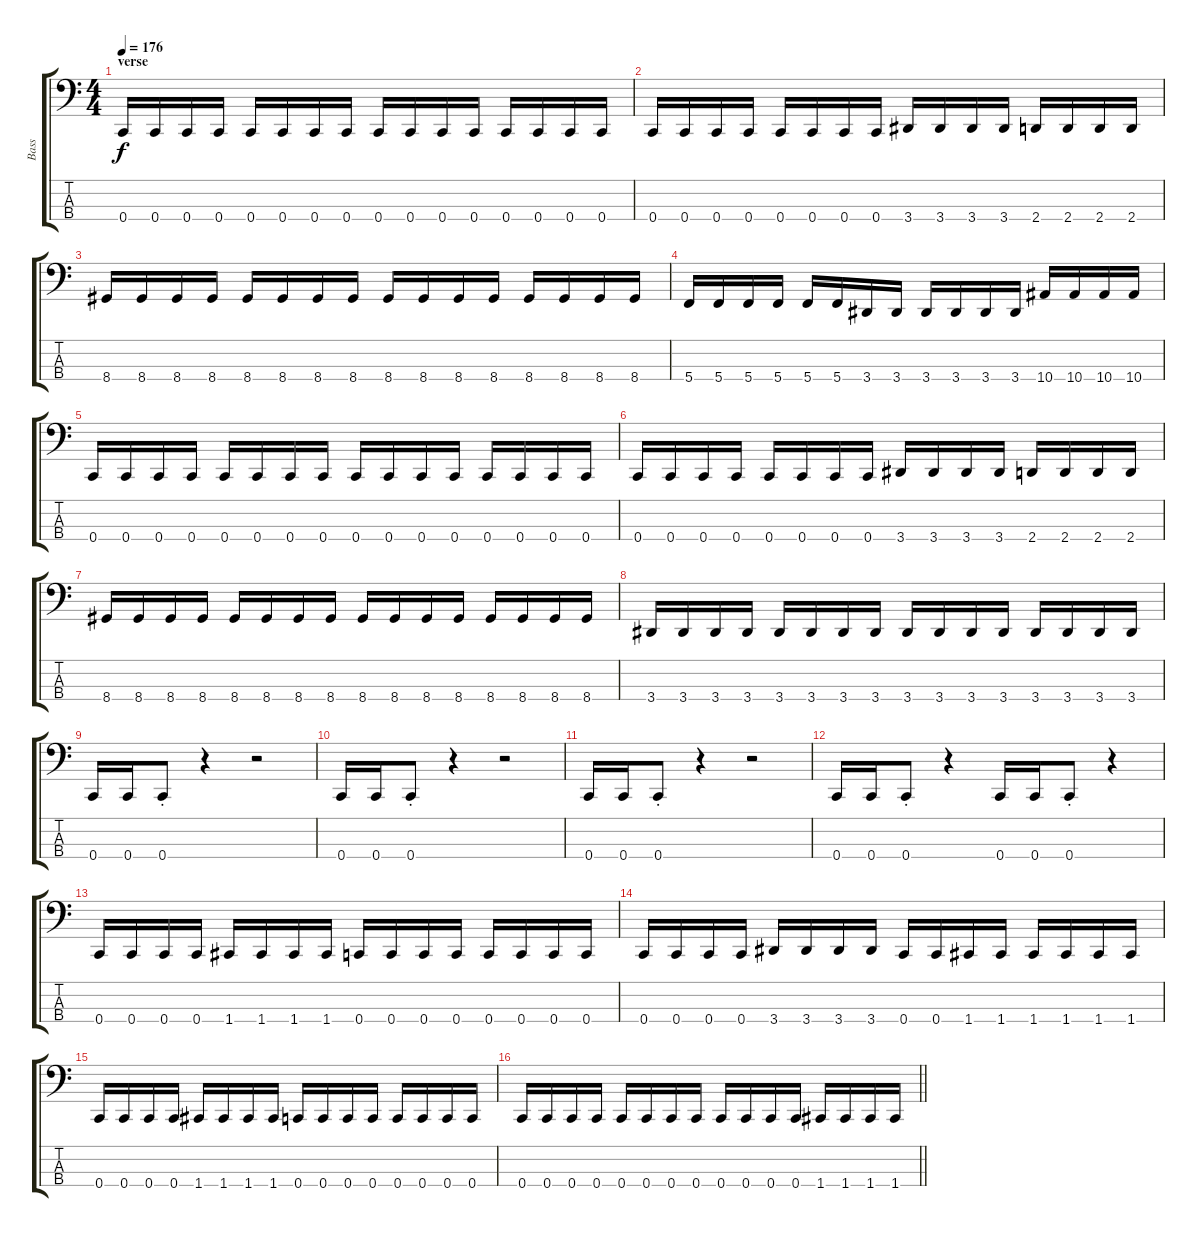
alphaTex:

\track ("Bass" "Bass") {instrument electricbasspick}
\staff {score tabs}
\tuning (F2 C2 G1 C1) {hide}
\ts (4 4)
\section ("" "verse")
\tempo 176
\clef f4
\ks c
0.4.16{dy f volume 14} 0.4.16 0.4.16 0.4.16 0.4.16 0.4.16 0.4.16 0.4.16 0.4.16 0.4.16 0.4.16 0.4.16 0.4.16 0.4.16 0.4.16 0.4.16 |
0.4.16 0.4.16 0.4.16 0.4.16 0.4.16 0.4.16 0.4.16 0.4.16 3.4.16 3.4.16 3.4.16 3.4.16 2.4.16 2.4.16 2.4.16 2.4.16 |
8.4.16 8.4.16 8.4.16 8.4.16 8.4.16 8.4.16 8.4.16 8.4.16 8.4.16 8.4.16 8.4.16 8.4.16 8.4.16 8.4.16 8.4.16 8.4.16 |
5.4.16 5.4.16 5.4.16 5.4.16 5.4.16 5.4.16 3.4.16 3.4.16 3.4.16 3.4.16 3.4.16 3.4.16 10.4.16 10.4.16 10.4.16 10.4.16 |
0.4.16 0.4.16 0.4.16 0.4.16 0.4.16 0.4.16 0.4.16 0.4.16 0.4.16 0.4.16 0.4.16 0.4.16 0.4.16 0.4.16 0.4.16 0.4.16 |
0.4.16 0.4.16 0.4.16 0.4.16 0.4.16 0.4.16 0.4.16 0.4.16 3.4.16 3.4.16 3.4.16 3.4.16 2.4.16 2.4.16 2.4.16 2.4.16 |
8.4.16 8.4.16 8.4.16 8.4.16 8.4.16 8.4.16 8.4.16 8.4.16 8.4.16 8.4.16 8.4.16 8.4.16 8.4.16 8.4.16 8.4.16 8.4.16 |
3.4.16 3.4.16 3.4.16 3.4.16 3.4.16 3.4.16 3.4.16 3.4.16 3.4.16 3.4.16 3.4.16 3.4.16 3.4.16 3.4.16 3.4.16 3.4.16 |
0.4.16 0.4.16 0.4{st}.8 r.4 r.2 |
0.4.16 0.4.16 0.4{st}.8 r.4 r.2 |
0.4.16 0.4.16 0.4{st}.8 r.4 r.2 |
0.4.16 0.4.16 0.4{st}.8 r.4 0.4.16 0.4.16 0.4{st}.8 r.4 |
0.4.16 0.4.16 0.4.16 0.4.16 1.4.16 1.4.16 1.4.16 1.4.16 0.4.16 0.4.16 0.4.16 0.4.16 0.4.16 0.4.16 0.4.16 0.4.16 |
0.4.16 0.4.16 0.4.16 0.4.16 3.4.16 3.4.16 3.4.16 3.4.16 0.4.16 0.4.16 1.4.16 1.4.16 1.4.16 1.4.16 1.4.16 1.4.16 |
0.4.16 0.4.16 0.4.16 0.4.16 1.4.16 1.4.16 1.4.16 1.4.16 0.4.16 0.4.16 0.4.16 0.4.16 0.4.16 0.4.16 0.4.16 0.4.16 |
\barLineRight lightlight
0.4.16 0.4.16 0.4.16 0.4.16 0.4.16 0.4.16 0.4.16 0.4.16 0.4.16 0.4.16 0.4.16 0.4.16 1.4.16 1.4.16 1.4.16 1.4.16
